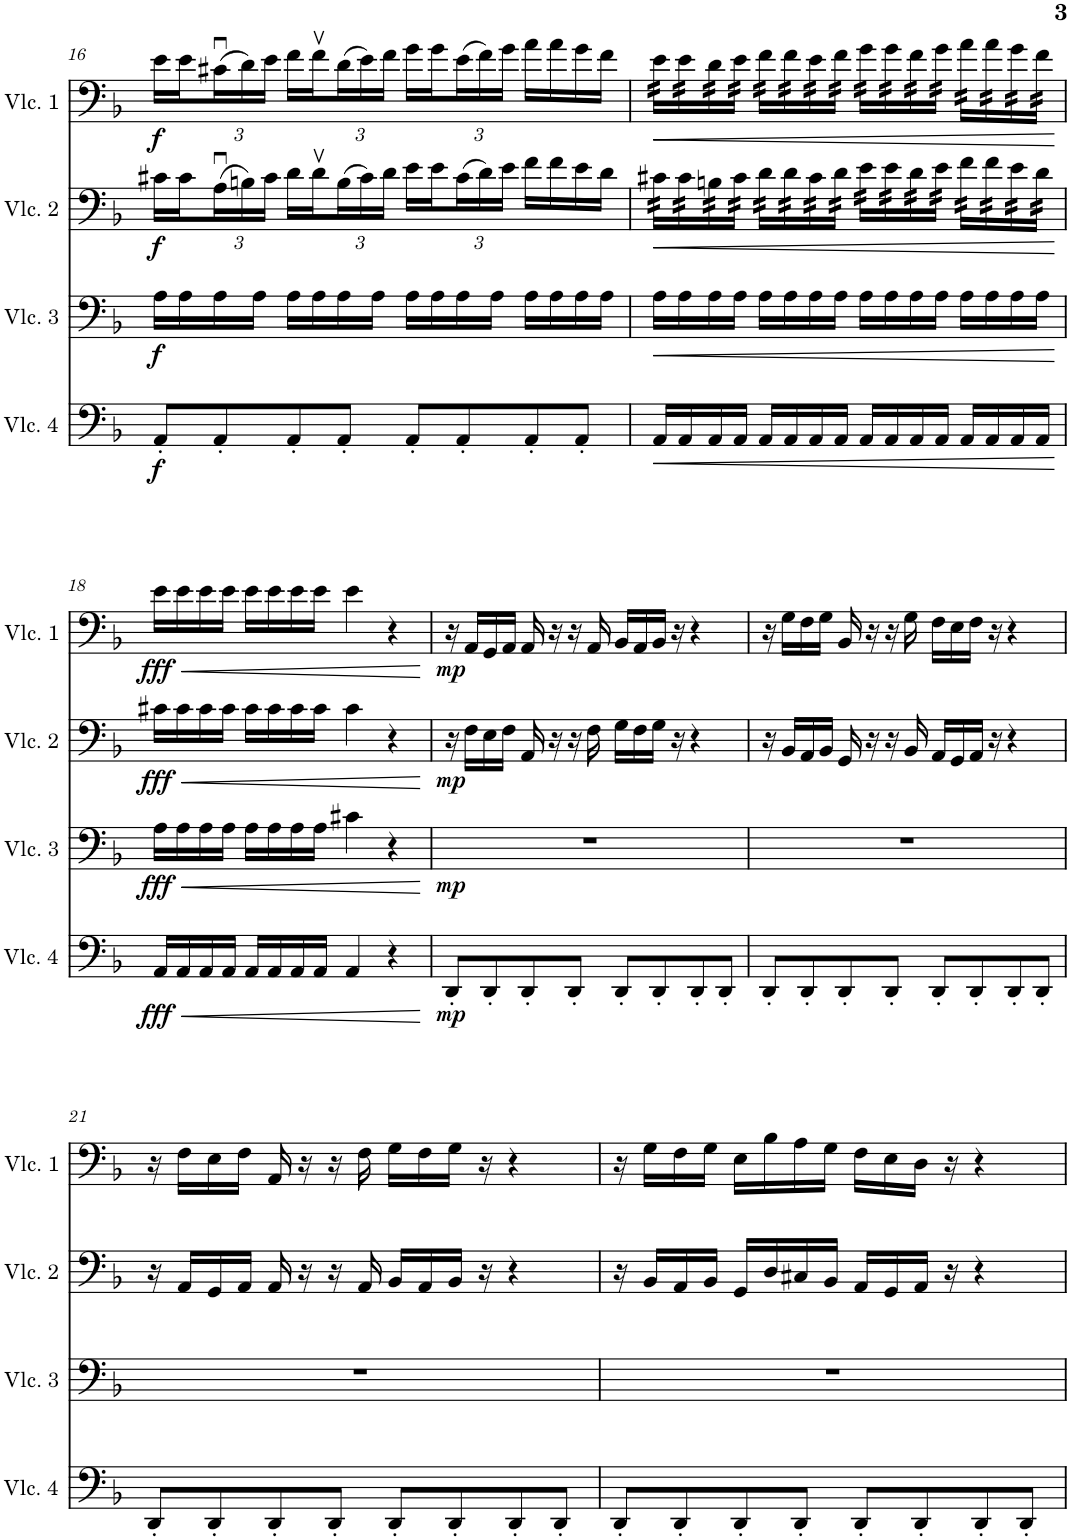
**kern	**dynam	**kern	**dynam	**kern	**dynam	**kern	**dynam
*part4	*part4	*part3	*part3	*part2	*part2	*part1	*part1
*staff4	*staff4	*staff3	*staff3	*staff2	*staff2	*staff1	*staff1
*I"Cello 4	*	*I"Cello 3	*	*I"Cello 2	*	*I"Cello 1	*
!!LO:PB:g=z
*clefF4	*	*clefF4	*	*clefF4	*	*clefF4	*
*k[b-]	*	*k[b-]	*	*k[b-]	*	*k[b-]	*
*M4/4	*	*M4/4	*	*M4/4	*	*M4/4	*
*met(c)	*	*met(c)	*	*met(c)	*	*met(c)	*
=16	=16	=16	=16	=16	=16	=16	=16
!	!LO:DY:b	!	!LO:DY:b	!	!LO:DY:b	!	!LO:DY:b
8AA'/L	f	16A\LL	f	16c#X\LL	f	16e\LL	f
.	.	16A\	.	16c#\	.	16e\	.
*	*	*	*	*Xbrackettup	*	*Xbrackettup	*
8AA'/	.	16A\	.	(24Au\	.	(24c#Xu\	.
.	.	.	.	24Bn\)	.	24d\)	.
.	.	16A\JJ	.	.	.	.	.
.	.	.	.	24c#\JJ	.	24e\JJ	.
8AA'/	.	16A\LL	.	16d\LL	.	16f\LL	.
.	.	16A\	.	16dv\	.	16fv\	.
8AA'/J	.	16A\	.	(24B\	.	(24d\	.
.	.	.	.	24c#\)	.	24e\)	.
.	.	16A\JJ	.	.	.	.	.
.	.	.	.	24d\JJ	.	24f\JJ	.
8AA'/L	.	16A\LL	.	16e\LL	.	16g\LL	.
.	.	16A\	.	16e\	.	16g\	.
8AA'/	.	16A\	.	(24c#\	.	(24e\	.
.	.	.	.	24d\)	.	24f\)	.
.	.	16A\JJ	.	.	.	.	.
.	.	.	.	24e\JJ	.	24g\JJ	.
8AA'/	.	16A\LL	.	16f\LL	.	16a\LL	.
.	.	16A\	.	16f\	.	16a\	.
8AA'/J	.	16A\	.	16e\	.	16g\	.
.	.	16A\JJ	.	16d\JJ	.	16f\JJ	.
=17	=17	=17	=17	=17	=17	=17	=17
!	!LO:HP:b	!	!LO:HP:b	!	!LO:HP:b	!	!LO:HP:b
*	*	*	*	*tremolo	*	*	*
*	*	*	*	*	*	*tremolo	*
16AA/LL	<	16A\LL	<	64c#X\LLLL	<	64e\LLLL	<
.	.	.	.	64c#X\	.	64e\	.
.	.	.	.	64c#X\	.	64e\	.
.	.	.	.	64c#X\	.	64e\	.
16AA/	.	16A\	.	64c#\	.	64e\	.
.	.	.	.	64c#\	.	64e\	.
.	.	.	.	64c#\	.	64e\	.
.	.	.	.	64c#\	.	64e\	.
16AA/	.	16A\	.	64Bn\	.	64d\	.
.	.	.	.	64Bn\	.	64d\	.
.	.	.	.	64Bn\	.	64d\	.
.	.	.	.	64Bn\	.	64d\	.
16AA/JJ	.	16A\JJ	.	64c#\	.	64e\	.
.	.	.	.	64c#\	.	64e\	.
.	.	.	.	64c#\	.	64e\	.
.	.	.	.	64c#\JJJJ	.	64e\JJJJ	.
16AA/LL	.	16A\LL	.	64d\LLLL	.	64f\LLLL	.
.	.	.	.	64d\	.	64f\	.
.	.	.	.	64d\	.	64f\	.
.	.	.	.	64d\	.	64f\	.
16AA/	.	16A\	.	64d\	.	64f\	.
.	.	.	.	64d\	.	64f\	.
.	.	.	.	64d\	.	64f\	.
.	.	.	.	64d\	.	64f\	.
16AA/	.	16A\	.	64c#\	.	64e\	.
.	.	.	.	64c#\	.	64e\	.
.	.	.	.	64c#\	.	64e\	.
.	.	.	.	64c#\	.	64e\	.
16AA/JJ	.	16A\JJ	.	64d\	.	64f\	.
.	.	.	.	64d\	.	64f\	.
.	.	.	.	64d\	.	64f\	.
.	.	.	.	64d\JJJJ	.	64f\JJJJ	.
16AA/LL	.	16A\LL	.	64e\LLLL	.	64g\LLLL	.
.	.	.	.	64e\	.	64g\	.
.	.	.	.	64e\	.	64g\	.
.	.	.	.	64e\	.	64g\	.
16AA/	.	16A\	.	64e\	.	64g\	.
.	.	.	.	64e\	.	64g\	.
.	.	.	.	64e\	.	64g\	.
.	.	.	.	64e\	.	64g\	.
16AA/	.	16A\	.	64d\	.	64f\	.
.	.	.	.	64d\	.	64f\	.
.	.	.	.	64d\	.	64f\	.
.	.	.	.	64d\	.	64f\	.
16AA/JJ	.	16A\JJ	.	64e\	.	64g\	.
.	.	.	.	64e\	.	64g\	.
.	.	.	.	64e\	.	64g\	.
.	.	.	.	64e\JJJJ	.	64g\JJJJ	.
16AA/LL	.	16A\LL	.	64f\LLLL	.	64a\LLLL	.
.	.	.	.	64f\	.	64a\	.
.	.	.	.	64f\	.	64a\	.
.	.	.	.	64f\	.	64a\	.
16AA/	.	16A\	.	64f\	.	64a\	.
.	.	.	.	64f\	.	64a\	.
.	.	.	.	64f\	.	64a\	.
.	.	.	.	64f\	.	64a\	.
16AA/	.	16A\	.	64e\	.	64g\	.
.	.	.	.	64e\	.	64g\	.
.	.	.	.	64e\	.	64g\	.
.	.	.	.	64e\	.	64g\	.
16AA/JJ	.	16A\JJ	.	64d\	.	64f\	.
.	.	.	.	64d\	.	64f\	.
.	.	.	.	64d\	.	64f\	.
.	.	.	.	64d\JJJJ	.	64f\JJJJ	.
*	*	*	*	*	*	*Xtremolo	*
*	*	*	*	*Xtremolo	*	*	*
.	[	.	[	.	[	.	[
!!LO:LB:g=z
=18	=18	=18	=18	=18	=18	=18	=18
!	!LO:HP:b	!	!LO:HP:b	!	!LO:HP:b	!	!LO:HP:b
!	!LO:DY:n=1:b	!	!LO:DY:n=1:b	!	!LO:DY:n=1:b	!	!LO:DY:n=1:b
16AA/LL	< fff	16A\LL	< fff	16c#X\LL	< fff	16e\LL	< fff
16AA/	.	16A\	.	16c#\	.	16e\	.
16AA/	.	16A\	.	16c#\	.	16e\	.
16AA/JJ	.	16A\JJ	.	16c#\JJ	.	16e\JJ	.
16AA/LL	.	16A\LL	.	16c#\LL	.	16e\LL	.
16AA/	.	16A\	.	16c#\	.	16e\	.
16AA/	.	16A\	.	16c#\	.	16e\	.
16AA/JJ	.	16A\JJ	.	16c#\JJ	.	16e\JJ	.
4AA/	.	4c#X\	.	4c#\	.	4e\	.
4r	.	4r	.	4r	.	4r	.
.	[	.	[	.	[	.	[
=19	=19	=19	=19	=19	=19	=19	=19
!	!LO:DY:b	!	!LO:DY:b	!	!LO:DY:b	!	!LO:DY:b
8DD'/L	mp	1r	mp	16r	mp	16r	mp
.	.	.	.	16F\LL	.	16AA/LL	.
8DD'/	.	.	.	16E\	.	16GG/	.
.	.	.	.	16F\JJ	.	16AA/JJ	.
8DD'/	.	.	.	16AA/	.	16AA/	.
.	.	.	.	16r	.	16r	.
8DD'/J	.	.	.	16r	.	16r	.
.	.	.	.	16F\	.	16AA/	.
8DD'/L	.	.	.	16G\LL	.	16BB-/LL	.
.	.	.	.	16F\	.	16AA/	.
8DD'/	.	.	.	16G\JJ	.	16BB-/JJ	.
.	.	.	.	16r	.	16r	.
8DD'/	.	.	.	4r	.	4r	.
8DD'/J	.	.	.	.	.	.	.
=20	=20	=20	=20	=20	=20	=20	=20
8DD'/L	.	1r	.	16r	.	16r	.
.	.	.	.	16BB-/LL	.	16G\LL	.
8DD'/	.	.	.	16AA/	.	16F\	.
.	.	.	.	16BB-/JJ	.	16G\JJ	.
8DD'/	.	.	.	16GG/	.	16BB-/	.
.	.	.	.	16r	.	16r	.
8DD'/J	.	.	.	16r	.	16r	.
.	.	.	.	16BB-/	.	16G\	.
8DD'/L	.	.	.	16AA/LL	.	16F\LL	.
.	.	.	.	16GG/	.	16E\	.
8DD'/	.	.	.	16AA/JJ	.	16F\JJ	.
.	.	.	.	16r	.	16r	.
8DD'/	.	.	.	4r	.	4r	.
8DD'/J	.	.	.	.	.	.	.
!!LO:LB:g=z
=21	=21	=21	=21	=21	=21	=21	=21
8DD'/L	.	1r	.	16r	.	16r	.
.	.	.	.	16AA/LL	.	16F\LL	.
8DD'/	.	.	.	16GG/	.	16E\	.
.	.	.	.	16AA/JJ	.	16F\JJ	.
8DD'/	.	.	.	16AA/	.	16AA/	.
.	.	.	.	16r	.	16r	.
8DD'/J	.	.	.	16r	.	16r	.
.	.	.	.	16AA/	.	16F\	.
8DD'/L	.	.	.	16BB-/LL	.	16G\LL	.
.	.	.	.	16AA/	.	16F\	.
8DD'/	.	.	.	16BB-/JJ	.	16G\JJ	.
.	.	.	.	16r	.	16r	.
8DD'/	.	.	.	4r	.	4r	.
8DD'/J	.	.	.	.	.	.	.
=22	=22	=22	=22	=22	=22	=22	=22
8DD'/L	.	1r	.	16r	.	16r	.
.	.	.	.	16BB-/LL	.	16G\LL	.
8DD'/	.	.	.	16AA/	.	16F\	.
.	.	.	.	16BB-/JJ	.	16G\JJ	.
8DD'/	.	.	.	16GG/LL	.	16E\LL	.
.	.	.	.	16D/	.	16B-\	.
8DD'/J	.	.	.	16C#X/	.	16A\	.
.	.	.	.	16BB-/JJ	.	16G\JJ	.
8DD'/L	.	.	.	16AA/LL	.	16F\LL	.
.	.	.	.	16GG/	.	16E\	.
8DD'/	.	.	.	16AA/JJ	.	16D\JJ	.
.	.	.	.	16r	.	16r	.
8DD'/	.	.	.	4r	.	4r	.
8DD'/J	.	.	.	.	.	.	.
=	=	=	=	=	=	=	=
*-	*-	*-	*-	*-	*-	*-	*-
